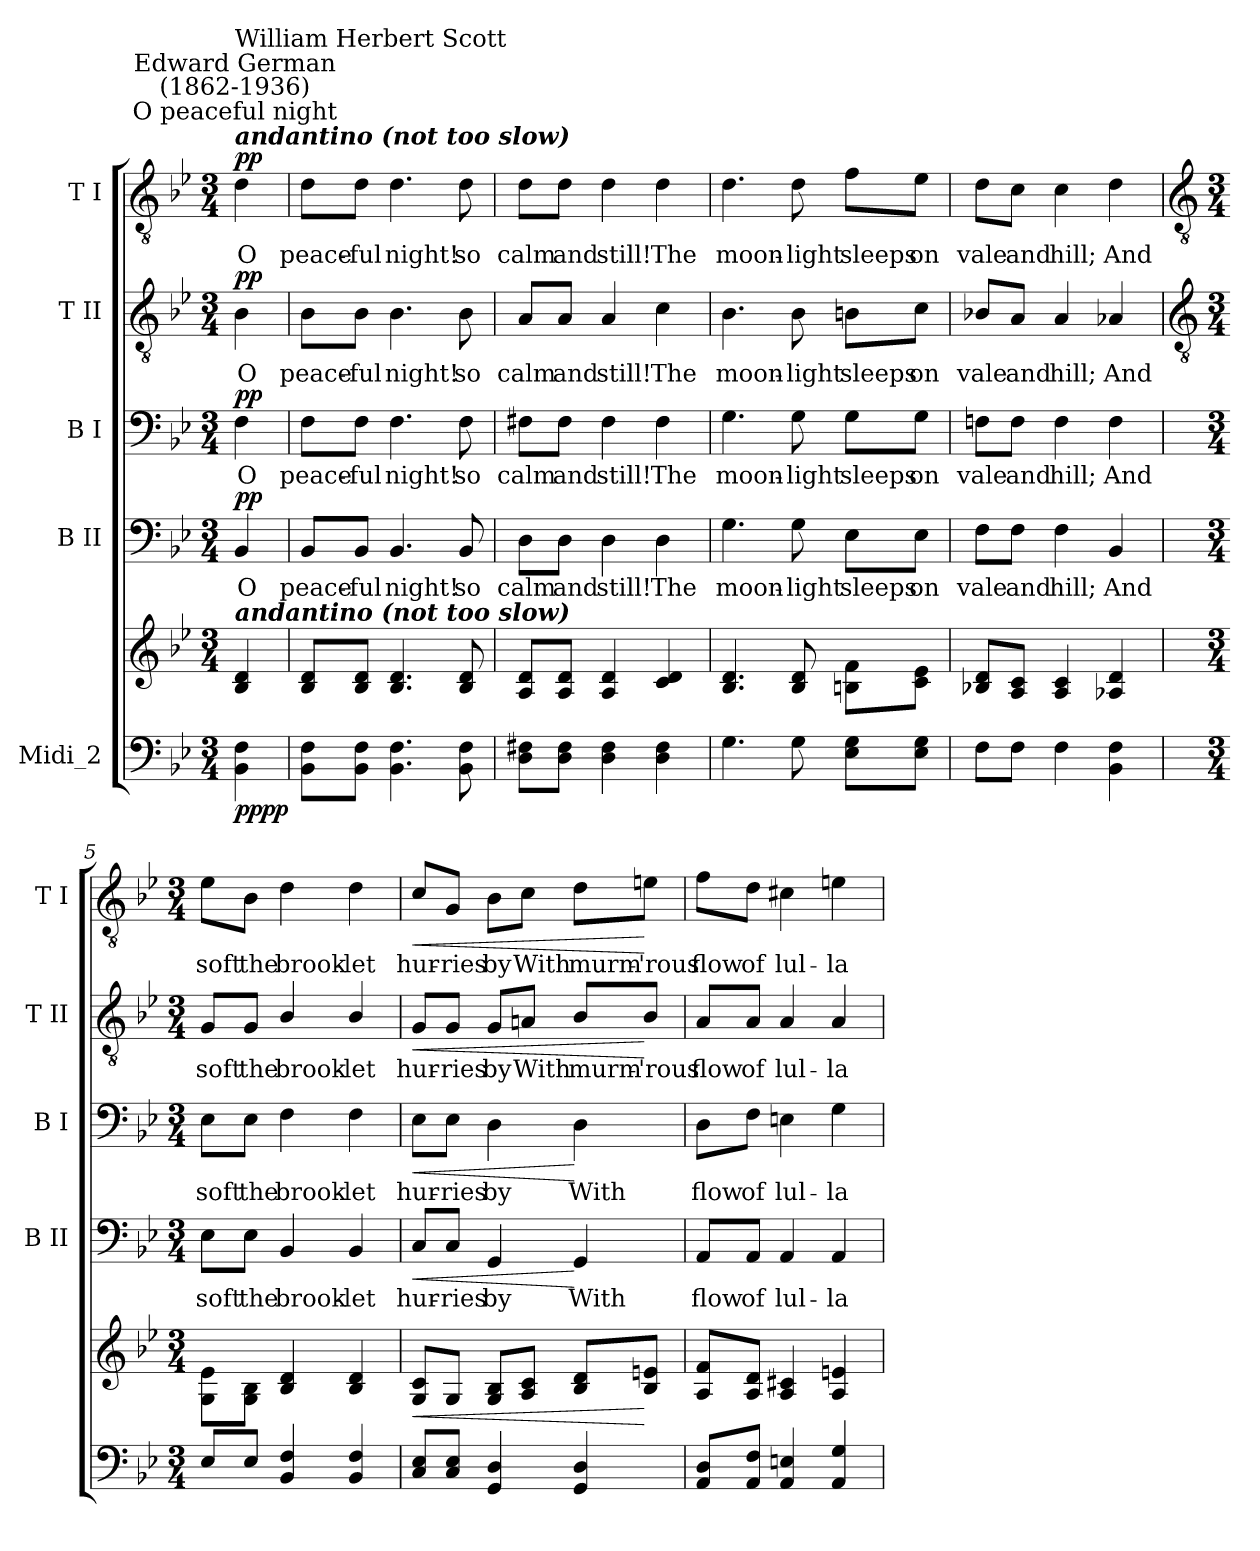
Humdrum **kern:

**kern	**kern	**dynam	**kern	**text	**dynam	**kern	**text	**dynam	**kern	**text	**dynam	**kern	**text	**dynam
*part5	*part5	*part5	*part4	*part4	*part4	*part3	*part3	*part3	*part2	*part2	*part2	*part1	*part1	*part1
*staff6	*staff5	*staff5/6	*staff4	*staff4	*staff4	*staff3	*staff3	*staff3	*staff2	*staff2	*staff2	*staff1	*staff1	*staff1
*I"Midi_2	*	*	*I"B II	*	*	*I"B I	*	*	*I"T II	*	*	*I"T I	*	*
*	*	*	*I'B II	*	*	*I'B I	*	*	*I'T II	*	*	*I'T I	*	*
*clefF4	*clefG2	*	*clefF4	*	*	*clefF4	*	*	*clefGv2	*	*	*clefGv2	*	*
*k[b-e-]	*k[b-e-]	*	*k[b-e-]	*	*	*k[b-e-]	*	*	*k[b-e-]	*	*	*k[b-e-]	*	*
*B-:	*B-:	*	*B-:	*	*	*B-:	*	*	*B-:	*	*	*B-:	*	*
*M3/4	*M3/4	*	*M3/4	*	*	*M3/4	*	*	*M3/4	*	*	*M3/4	*	*
*MM84	*MM84	*	*MM84	*	*	*MM84	*	*	*MM84	*	*	*MM84	*	*
=	=	=	=	=	=	=	=	=	=	=	=	=	=	=
!	!	!	!	!	!	!	!	!	!	!	!	!LO:TX:a:Bi:t=andantino (not too slow)	!	!
!	!	!	!	!	!	!	!	!	!	!	!	!LO:TX:a:cj:t=O peaceful night	!	!
!	!	!	!	!	!	!	!	!	!	!	!	!LO:TX:a:cj:t=Edward German\n(1862-1936)	!	!
!	!	!	!	!	!	!	!	!	!	!	!	!LO:TX:a:t=William Herbert Scott	!	!
!	!LO:TX:a:Bi:t=andantino (not too slow)	!	!	!	!	!	!	!	!	!	!	!	!	!
!	!	!LO:DY:b=2	!	!LO:LY:b	!	!	!LO:LY:b	!	!	!LO:LY:b	!	!	!LO:LY:b	!
!	!	!LO:DY:n=1:b	!	!	!LO:DY:b	!	!	!LO:DY:b	!	!	!LO:DY:b	!	!	!LO:DY:b
4BB-\ 4F\	4B- 4d	pp pp	4BB-	O	pp	4F	O	pp	4B-	O	pp	4d	O	pp
=1	=1	=1	=1	=1	=1	=1	=1	=1	=1	=1	=1	=1	=1	=1
!	!	!	!	!LO:LY:b	!	!	!LO:LY:b	!	!	!LO:LY:b	!	!	!LO:LY:b	!
8BB- 8FL	8B- 8dL	.	8BB-/L	peace-	.	8F\L	peace-	.	8B-\L	peace-	.	8d\L	peace-	.
!	!	!	!	!LO:LY:b	!	!	!LO:LY:b	!	!	!LO:LY:b	!	!	!LO:LY:b	!
8BB- 8FJ	8B- 8dJ	.	8BB-/J	-ful	.	8F\J	-ful	.	8B-\J	-ful	.	8d\J	-ful	.
!	!	!	!	!LO:LY:b	!	!	!LO:LY:b	!	!	!LO:LY:b	!	!	!LO:LY:b	!
4.BB- 4.F	4.B- 4.d	.	4.BB-	night!	.	4.F	night!	.	4.B-	night!	.	4.d	night!	.
!	!	!	!	!LO:LY:b	!	!	!LO:LY:b	!	!	!LO:LY:b	!	!	!LO:LY:b	!
8BB- 8F	8B- 8d	.	8BB-	so	.	8F	so	.	8B-	so	.	8d	so	.
=2	=2	=2	=2	=2	=2	=2	=2	=2	=2	=2	=2	=2	=2	=2
!	!	!	!	!LO:LY:b	!	!	!LO:LY:b	!	!	!LO:LY:b	!	!	!LO:LY:b	!
8D 8F#XL	8A 8dL	.	8D\L	calm	.	8F#X\L	calm	.	8A/L	calm	.	8d\L	calm	.
!	!	!	!	!LO:LY:b	!	!	!LO:LY:b	!	!	!LO:LY:b	!	!	!LO:LY:b	!
8D 8F#J	8A 8dJ	.	8D\J	and	.	8F#\J	and	.	8A/J	and	.	8d\J	and	.
!	!	!	!	!LO:LY:b	!	!	!LO:LY:b	!	!	!LO:LY:b	!	!	!LO:LY:b	!
4D 4F#	4A 4d	.	4D	still!	.	4F#	still!	.	4A	still!	.	4d	still!	.
!	!	!	!	!LO:LY:b	!	!	!LO:LY:b	!	!	!LO:LY:b	!	!	!LO:LY:b	!
4D 4F#	4c 4d	.	4D	The	.	4F#	The	.	4c	The	.	4d	The	.
=3	=3	=3	=3	=3	=3	=3	=3	=3	=3	=3	=3	=3	=3	=3
!	!	!	!	!LO:LY:b	!	!	!LO:LY:b	!	!	!LO:LY:b	!	!	!LO:LY:b	!
4.G\	4.B- 4.d	.	4.G\	moon-	.	4.G	moon-	.	4.B-	moon-	.	4.d	moon-	.
!	!	!	!	!LO:LY:b	!	!	!LO:LY:b	!	!	!LO:LY:b	!	!	!LO:LY:b	!
8G\	8B- 8d	.	8G\	-light	.	8G	-light	.	8B-	-light	.	8d	-light	.
!	!	!	!	!LO:LY:b	!	!	!LO:LY:b	!	!	!LO:LY:b	!	!	!LO:LY:b	!
8E- 8GL	8Bn 8fL	.	8E-\L	sleeps	.	8G\L	sleeps	.	8Bn\L	sleeps	.	8f\L	sleeps	.
!	!	!	!	!LO:LY:b	!	!	!LO:LY:b	!	!	!LO:LY:b	!	!	!LO:LY:b	!
8E- 8GJ	8c\ 8e-\J	.	8E-\J	on	.	8G\J	on	.	8c\J	on	.	8e-\J	on	.
=4	=4	=4	=4	=4	=4	=4	=4	=4	=4	=4	=4	=4	=4	=4
!	!	!	!	!LO:LY:b	!	!	!LO:LY:b	!	!	!LO:LY:b	!	!	!LO:LY:b	!
8FL	8B-X 8dL	.	8F\L	vale	.	8Fn\L	vale	.	8B-X/L	vale	.	8d\L	vale	.
!	!	!	!	!LO:LY:b	!	!	!LO:LY:b	!	!	!LO:LY:b	!	!	!LO:LY:b	!
8FJ	8A 8cJ	.	8F\J	and	.	8F\J	and	.	8A/J	and	.	8c\J	and	.
!	!	!	!	!LO:LY:b	!	!	!LO:LY:b	!	!	!LO:LY:b	!	!	!LO:LY:b	!
4F	4A 4c	.	4F	hill;	.	4F	hill;	.	4A	hill;	.	4c	hill;	.
!	!	!	!	!LO:LY:b	!	!	!LO:LY:b	!	!	!LO:LY:b	!	!	!LO:LY:b	!
4BB- 4F	4A-X 4d	.	4BB-	And	.	4F	And	.	4A-X	And	.	4d	And	.
!!LO:LB:g=z
=5	=5	=5	=5	=5	=5	=5	=5	=5	=5	=5	=5	=5	=5	=5
*	*	*	*	*	*	*	*	*	*clefGv2	*	*	*clefGv2	*	*
*M3/4	*M3/4	*	*M3/4	*	*	*M3/4	*	*	*M3/4	*	*	*M3/4	*	*
*^	*	*	*	*	*	*	*	*	*	*	*	*	*	*
!	!LO:N:vis=1	!	!	!	!LO:LY:b	!	!	!LO:LY:b	!	!	!LO:LY:b	!	!	!LO:LY:b	!
8E-L	2.ryy	8G\ 8e-\L	.	8E-\L	soft	.	8E-\L	soft	.	8G/L	soft	.	8e-\L	soft	.
!	!	!	!	!	!LO:LY:b	!	!	!LO:LY:b	!	!	!LO:LY:b	!	!	!LO:LY:b	!
8E-J	.	8G 8B-J	.	8E-\J	the	.	8E-\J	the	.	8G/J	the	.	8B-\J	the	.
!	!	!	!	!	!LO:LY:b	!	!	!LO:LY:b	!	!	!LO:LY:b	!	!	!LO:LY:b	!
4BB- 4F	.	4B- 4d	.	4BB-	brook-	.	4F	brook-	.	4B-/	brook-	.	4d	brook-	.
!	!	!	!	!	!LO:LY:b	!	!	!LO:LY:b	!	!	!LO:LY:b	!	!	!LO:LY:b	!
4BB- 4F	.	4B- 4d	.	4BB-	-let	.	4F	-let	.	4B-/	-let	.	4d	-let	.
=6	=6	=6	=6	=6	=6	=6	=6	=6	=6	=6	=6	=6	=6	=6	=6
!	!LO:N:vis=1	!	!LO:HP:b	!	!LO:LY:b	!LO:HP:b	!	!LO:LY:b	!LO:HP:b	!	!LO:LY:b	!LO:HP:b	!	!LO:LY:b	!LO:HP:b
8C 8E-L	2.ryy	8G 8cL	<	8C/L	hur-	<	8E-\L	hur-	<	8G/L	hur-	<	8c/L	hur-	<
!	!	!	!	!	!LO:LY:b	!	!	!LO:LY:b	!	!	!LO:LY:b	!	!	!LO:LY:b	!
8C 8E-J	.	8GJ	.	8C/J	-ries	.	8E-\J	-ries	.	8G/J	-ries	.	8G/J	-ries	.
!	!	!	!	!	!LO:LY:b	!	!	!LO:LY:b	!	!	!LO:LY:b	!	!	!LO:LY:b	!
4GG 4D	.	8G 8B-L	.	4GG	by	.	4D	by	.	8G/L	by	.	8B-\L	by	.
!	!	!	!	!	!	!	!	!	!	!	!LO:LY:b	!	!	!LO:LY:b	!
.	.	8A 8cJ	.	.	.	.	.	.	.	8An/J	With	.	8c\J	With	.
!	!	!	!	!	!LO:LY:b	!	!	!LO:LY:b	!	!	!LO:LY:b	!	!	!LO:LY:b	!
4GG 4D	.	8B- 8dL	.	4GG	With	[	4D	With	[	8B-/L	murm-	.	8d\L	murm-	.
!	!	!	!	!	!	!	!	!	!	!	!LO:LY:b	!	!	!LO:LY:b	!
.	.	8B- 8enJ	[	.	.	.	.	.	.	8B-/J	-'rous	[	8en\J	-'rous	[
=7	=7	=7	=7	=7	=7	=7	=7	=7	=7	=7	=7	=7	=7	=7	=7
!	!LO:N:vis=1	!	!	!	!LO:LY:b	!	!	!LO:LY:b	!	!	!LO:LY:b	!	!	!LO:LY:b	!
8AA 8DL	2.ryy	8A 8fL	.	8AA/L	flow	.	8D\L	flow	.	8A/L	flow	.	8f\L	flow	.
!	!	!	!	!	!LO:LY:b	!	!	!LO:LY:b	!	!	!LO:LY:b	!	!	!LO:LY:b	!
8AA 8FJ	.	8A 8dJ	.	8AA/J	of	.	8F\J	of	.	8A/J	of	.	8d\J	of	.
!	!	!	!	!	!LO:LY:b	!	!	!LO:LY:b	!	!	!LO:LY:b	!	!	!LO:LY:b	!
4AA 4En	.	4A 4c#X	.	4AA	lul-	.	4En	lul-	.	4A	lul-	.	4c#X	lul-	.
!	!	!	!	!	!LO:LY:b	!	!	!LO:LY:b	!	!	!LO:LY:b	!	!	!LO:LY:b	!
4AA 4G	.	4A/ 4en/	.	4AA	-la-	.	4G	-la-	.	4A	-la-	.	4en\	-la-	.
*v	*v	*	*	*	*	*	*	*	*	*	*	*	*	*	*
=	=	=	=	=	=	=	=	=	=	=	=	=	=	=
*-	*-	*-	*-	*-	*-	*-	*-	*-	*-	*-	*-	*-	*-	*-
